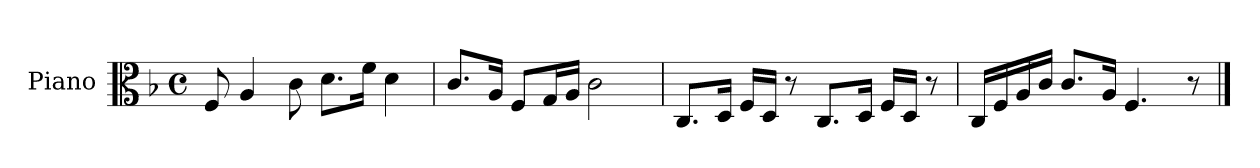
**kern
*part1
*staff1
*I"Piano
*I'Pno.
*clefC3
*k[b-]
*M4/4
*met(c)
=1
8F/
4A/
8c\
8.d\L
16f\Jk
4d\
=2
8.c/L
16A/Jk
8F/L
16G/L
16A/JJ
2c\
=3
8.C/L
16D/Jk
16F/LL
16D/JJ
8r
8.C/L
16D/Jk
16F/LL
16D/JJ
8r
=4
16C/LL
16F/
16A/
16c/JJ
8.c/L
16A/Jk
4.F/
8r
==
*-
